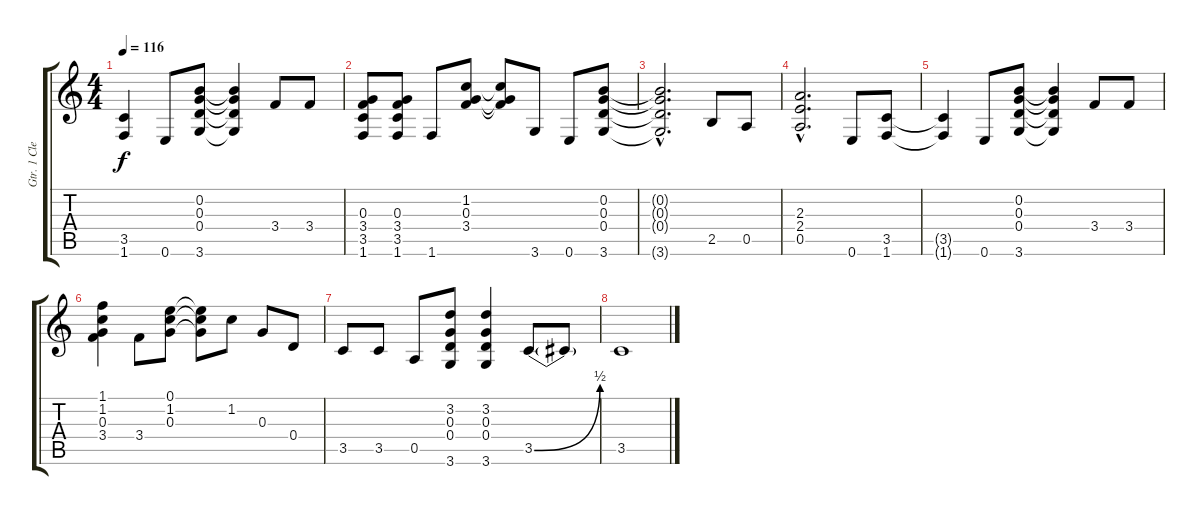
\track ("Gtr. 1 Clean" "Gtr. 1 Cle") {instrument acousticguitarsteel}
\staff {score tabs}
\tuning (E4 B3 G3 D3 A2 E2) {hide}
\ts (4 4)
\tempo 116
\clef g2
\ks c
(3.5{t} 1.6{t}).4{dy f} 0.6.8 (0.2 0.3 0.4 3.6).8 (0.2{t} 0.3{t} 0.4{t} 3.6{t}).4 3.4.8 3.4.8 |
(0.3 3.4 3.5 1.6).8 (0.3 3.4 3.5 1.6).8 1.6.8 (1.2 0.3 3.4).8 (1.2{t} 0.3{t} 3.4{t}).8 3.6.8 0.6.8 (0.2 0.3 0.4 3.6).8 |
(0.2{hac t} 0.3{hac t} 0.4{hac t} 3.6{hac t}).2{d} 2.5.8 0.5.8 |
(2.3{hac} 2.4{hac} 0.5{hac}).2{d} 0.6.8 (3.5 1.6).8 |
(3.5{t} 1.6{t}).4 0.6.8 (0.2 0.3 0.4 3.6).8 (0.2{t} 0.3{t} 0.4{t} 3.6{t}).4 3.4.8 3.4.8 |
(1.1 1.2 0.3 3.4).4 3.4.8 (0.1 1.2 0.3).8 (0.1{t} 1.2{t} 0.3{t}).8 1.2.8 0.3.8 0.4.8 |
3.5.8 3.5.8 0.5.8 (3.2 0.3 0.4 3.6).8 (3.2 0.3 0.4 3.6).4 3.5{be (bend 0 0 60 2)}.8 3.5{t}.8 |
3.5.1
